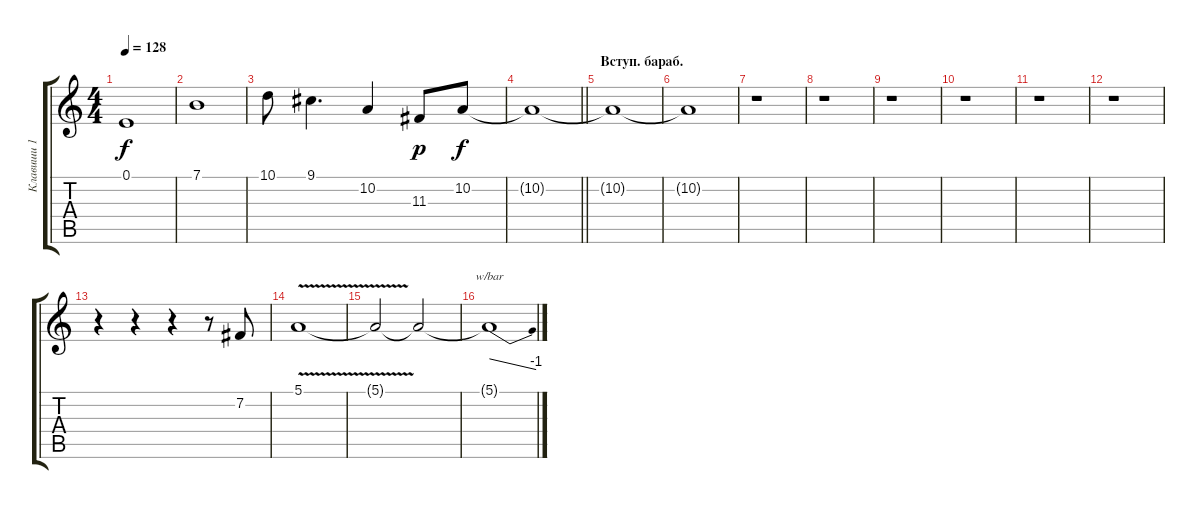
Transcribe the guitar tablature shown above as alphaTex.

\track ("Клавиши 1" "Клавиши 1") {instrument stringensemble1}
\staff {score tabs}
\tuning (E4 B3 G3 D3 A2 E2) {hide}
\ts (4 4)
\tempo 128
\clef g2
\ks c
0.1.1{dy f} |
7.1.1 |
10.1.8 9.1.4{d} 10.2.4 11.3.8{dy p} 10.2.8{dy f} |
\barLineRight lightlight
10.2{t}.1 |
\section ("" "Вступ. бараб.")
10.2{t}.1 |
10.2{t}.1 |
r.1 |
r.1 |
r.1 |
r.1 |
r.1 |
r.1 |
r.4 r.4 r.4 r.8 7.2.8{volume 5 instrument stringensemble1} |
5.1{v}.1 |
5.1{t}.2 5.1{t}.2 |
5.1{t}.1{tbe (dive default 0 0 60 -4)}
